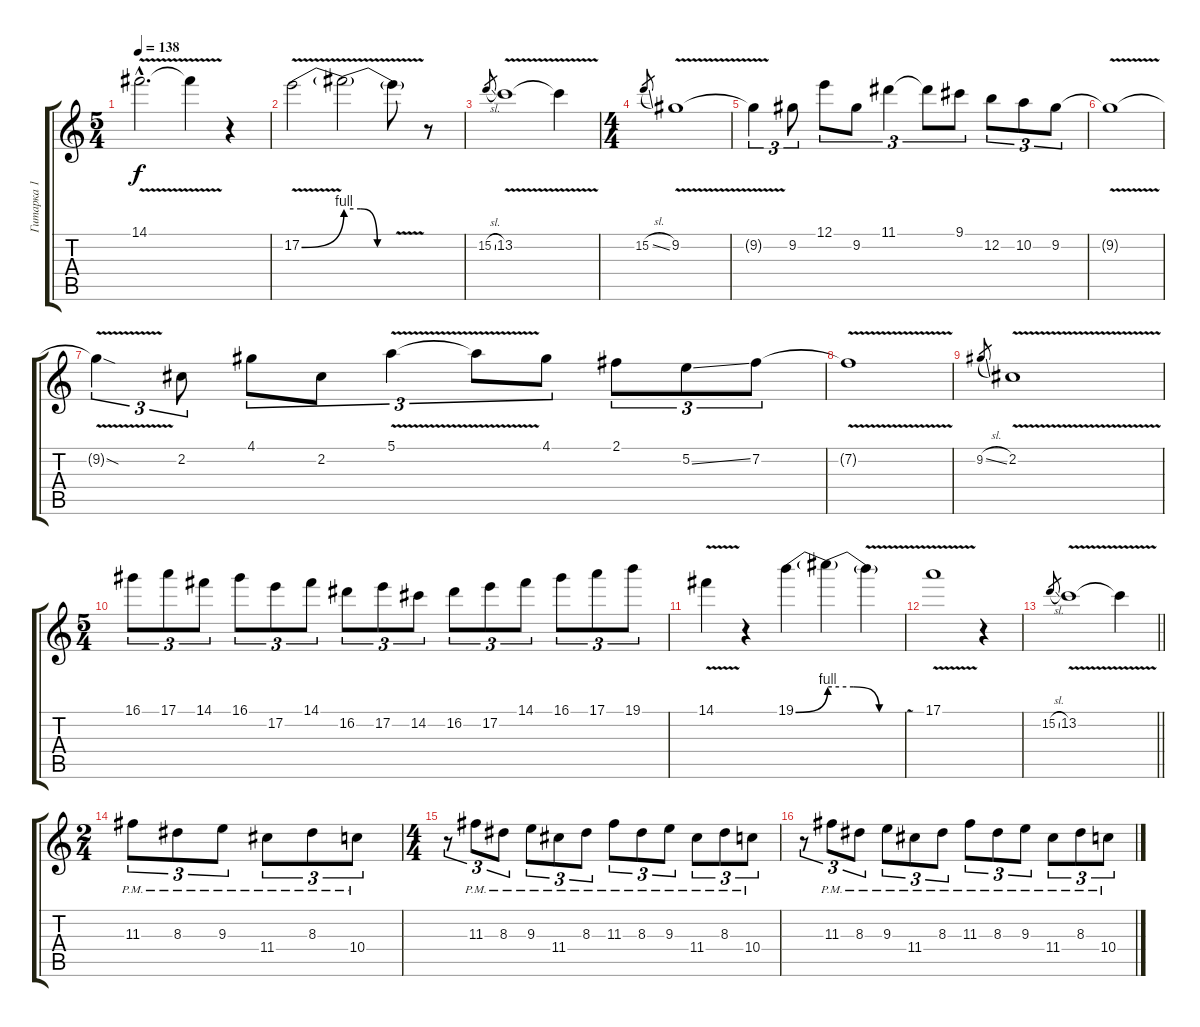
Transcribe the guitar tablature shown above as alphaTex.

\track ("Гитарка 1" "Гитарка 1") {instrument distortionguitar}
\staff {score tabs}
\tuning (E4 B3 G3 D3 A2 E2) {hide}
\ts (5 4)
\tempo 138
\clef g2
\ks c
14.1{v hac}.2{d dy f} 14.1{t}.4 r.4 |
17.2{be (bend 0 0 60 4) v}.2 17.2{be (custom 0 4 20 4 40 0 60 0) t}.2 17.2{v t}.8 r.8 |
15.2{sl}.8{gr} 13.2{v}.1 13.2{t}.4 |
\ts (4 4)
15.2{sl}.8{gr} 9.2{v}.1 |
9.2{t}.4{tu (3 2)} 9.2.8{tu (3 2)} 12.1.8{tu (3 2)} 9.2.8{tu (3 2)} 11.1.4{tu (3 2)} 11.1{t}.8{tu (3 2)} 9.1.8{tu (3 2)} 12.2.8{tu (3 2)} 10.2.8{tu (3 2)} 9.2.8{tu (3 2)} |
9.2{v t}.1 |
9.2{sod t}.4{tu (3 2)} 2.2.8{tu (3 2)} 4.1.8{tu (3 2)} 2.2.8{tu (3 2)} 5.1{v}.4{tu (3 2)} 5.1{t}.8{tu (3 2)} 4.1.8{tu (3 2)} 2.1.8{tu (3 2)} 5.2{ss}.8{tu (3 2)} 7.2.8{tu (3 2)} |
7.2{v t}.1 |
9.2{sl}.8{gr} 2.2{v}.1 |
\ts (5 4)
16.1.8{tu (3 2)} 17.1.8{tu (3 2)} 14.1.8{tu (3 2)} 16.1.8{tu (3 2)} 17.2.8{tu (3 2)} 14.1.8{tu (3 2)} 16.2.8{tu (3 2)} 17.2.8{tu (3 2)} 14.2.8{tu (3 2)} 16.2.8{tu (3 2)} 17.2.8{tu (3 2)} 14.1.8{tu (3 2)} 16.1.8{tu (3 2)} 17.1.8{tu (3 2)} 19.1.8{tu (3 2)} |
14.1{v}.4 r.4 19.1{be (bend 0 0 60 4)}.4 19.1{be (custom 0 4 20 4 40 0 60 0) t}.4 19.1{v t}.4 |
17.1{v}.1 r.4 |
\barLineRight lightlight
15.2{sl}.8{gr} 13.2{v}.1 13.2{t}.4 |
\ts (2 4)
\section ("" "")
11.3{pm}.8{tu (3 2)} 8.3{pm}.8{tu (3 2)} 9.3{pm}.8{tu (3 2)} 11.4{pm}.8{tu (3 2)} 8.3{pm}.8{tu (3 2)} 10.4{pm}.8{tu (3 2)} |
\ts (4 4)
r.8{tu (3 2)} 11.3{pm}.8{tu (3 2)} 8.3{pm}.8{tu (3 2)} 9.3{pm}.8{tu (3 2)} 11.4{pm}.8{tu (3 2)} 8.3{pm}.8{tu (3 2)} 11.3{pm}.8{tu (3 2)} 8.3{pm}.8{tu (3 2)} 9.3{pm}.8{tu (3 2)} 11.4{pm}.8{tu (3 2)} 8.3{pm}.8{tu (3 2)} 10.4{pm}.8{tu (3 2)} |
r.8{tu (3 2)} 11.3{pm}.8{tu (3 2)} 8.3{pm}.8{tu (3 2)} 9.3{pm}.8{tu (3 2)} 11.4{pm}.8{tu (3 2)} 8.3{pm}.8{tu (3 2)} 11.3{pm}.8{tu (3 2)} 8.3{pm}.8{tu (3 2)} 9.3{pm}.8{tu (3 2)} 11.4{pm}.8{tu (3 2)} 8.3{pm}.8{tu (3 2)} 10.4{pm}.8{tu (3 2)}
